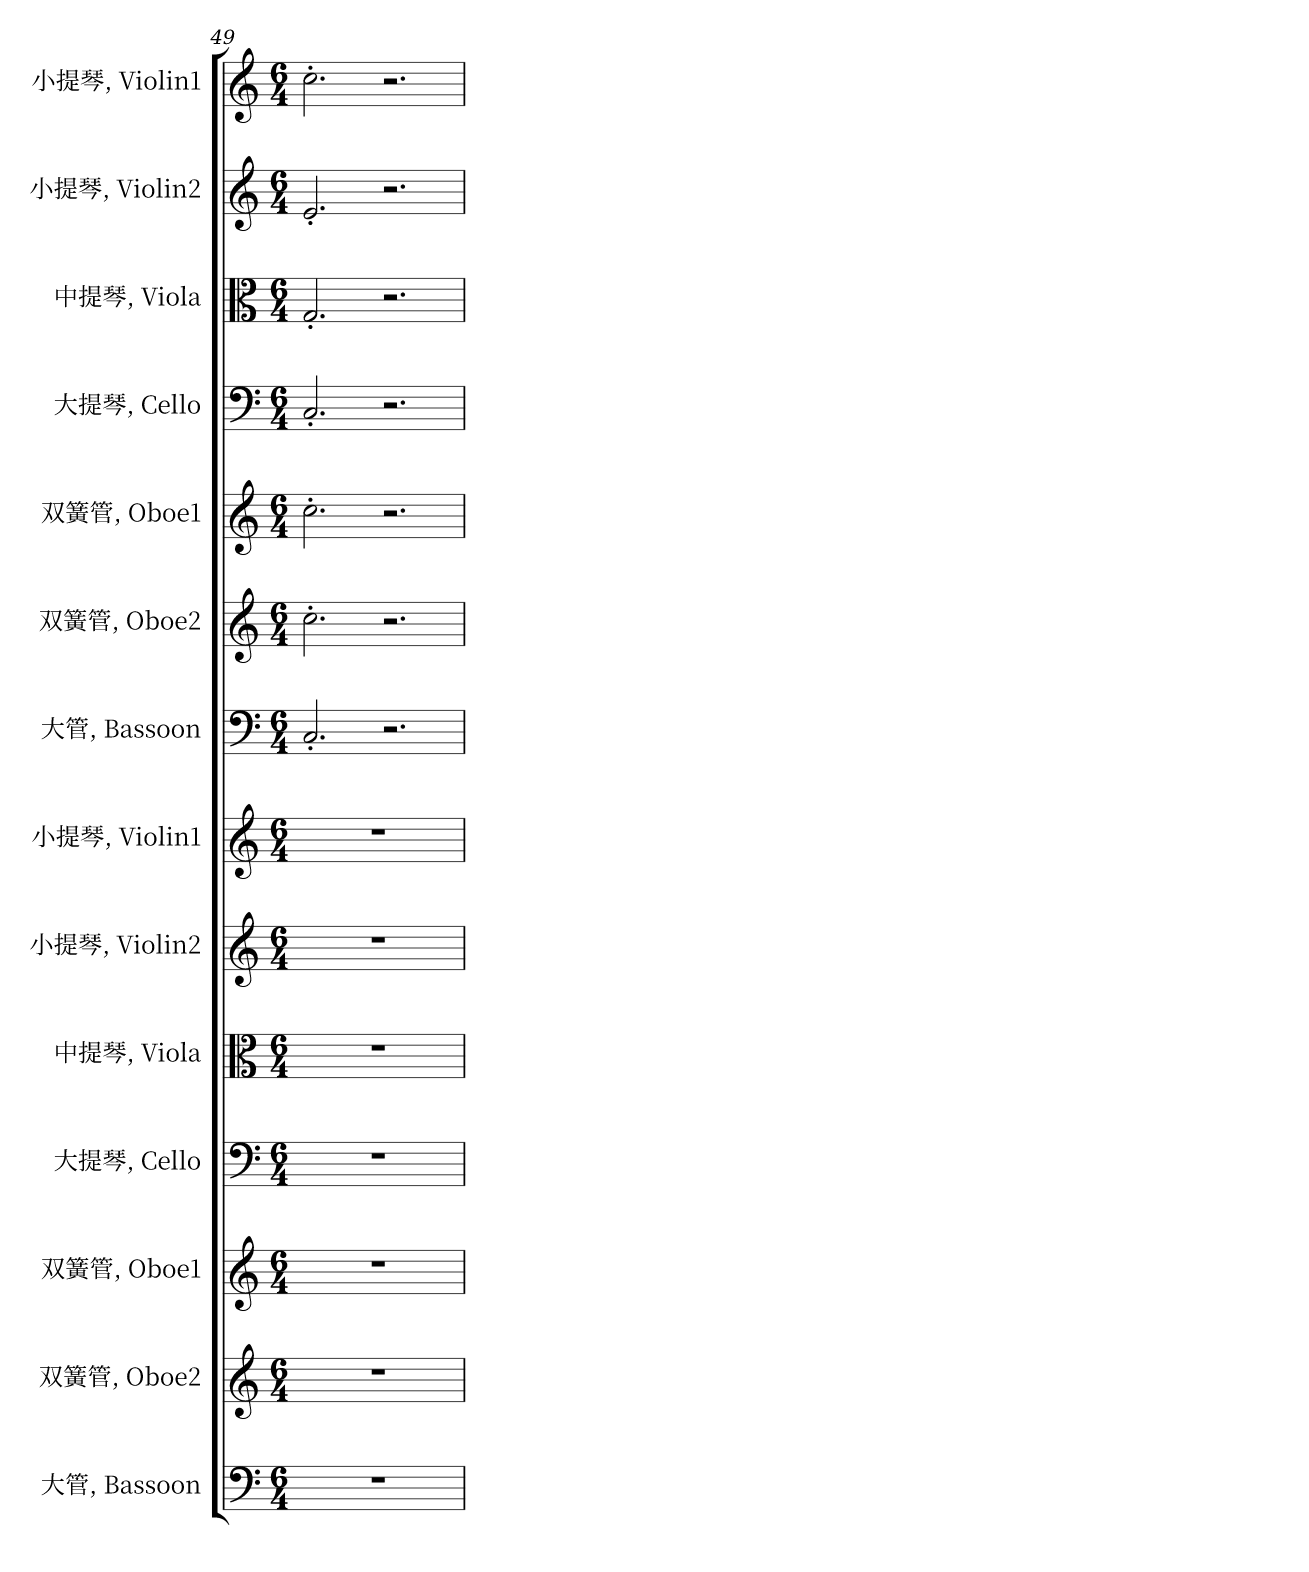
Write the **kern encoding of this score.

**kern	**kern	**kern	**kern	**kern	**kern	**kern	**kern	**kern	**kern	**kern	**kern	**kern	**kern
*part14	*part13	*part12	*part11	*part10	*part9	*part8	*part7	*part6	*part5	*part4	*part3	*part2	*part1
*staff14	*staff13	*staff12	*staff11	*staff10	*staff9	*staff8	*staff7	*staff6	*staff5	*staff4	*staff3	*staff2	*staff1
*I"大管, Bassoon	*I"双簧管, Oboe2	*I"双簧管, Oboe1	*I"大提琴, Cello	*I"中提琴, Viola	*I"小提琴, Violin2	*I"小提琴, Violin1	*I"大管, Bassoon	*I"双簧管, Oboe2	*I"双簧管, Oboe1	*I"大提琴, Cello	*I"中提琴, Viola	*I"小提琴, Violin2	*I"小提琴, Violin1
*I'Bsn.	*I'Ob.	*I'Ob.	*	*I'Vla.	*I'Vln.	*I'Vln.	*I'Bsn.	*I'Ob.	*I'Ob.	*	*I'Vla.	*I'Vln.	*I'Vln.
*clefF4	*clefG2	*clefG2	*clefF4	*clefC3	*clefG2	*clefG2	*clefF4	*clefG2	*clefG2	*clefF4	*clefC3	*clefG2	*clefG2
*k[]	*k[]	*k[]	*k[]	*k[]	*k[]	*k[]	*k[]	*k[]	*k[]	*k[]	*k[]	*k[]	*k[]
*M6/4	*M6/4	*M6/4	*M6/4	*M6/4	*M6/4	*M6/4	*M6/4	*M6/4	*M6/4	*M6/4	*M6/4	*M6/4	*M6/4
=49	=49	=49	=49	=49	=49	=49	=49	=49	=49	=49	=49	=49	=49
1.r	1.r	1.r	1.r	1.r	1.r	1.r	2.C'/	2.cc'\	2.cc'\	2.C'/	2.G'/	2.e'/	2.cc'\
.	.	.	.	.	.	.	2.r	2.r	2.r	2.r	2.r	2.r	2.r
=	=	=	=	=	=	=	=	=	=	=	=	=	=
*-	*-	*-	*-	*-	*-	*-	*-	*-	*-	*-	*-	*-	*-
